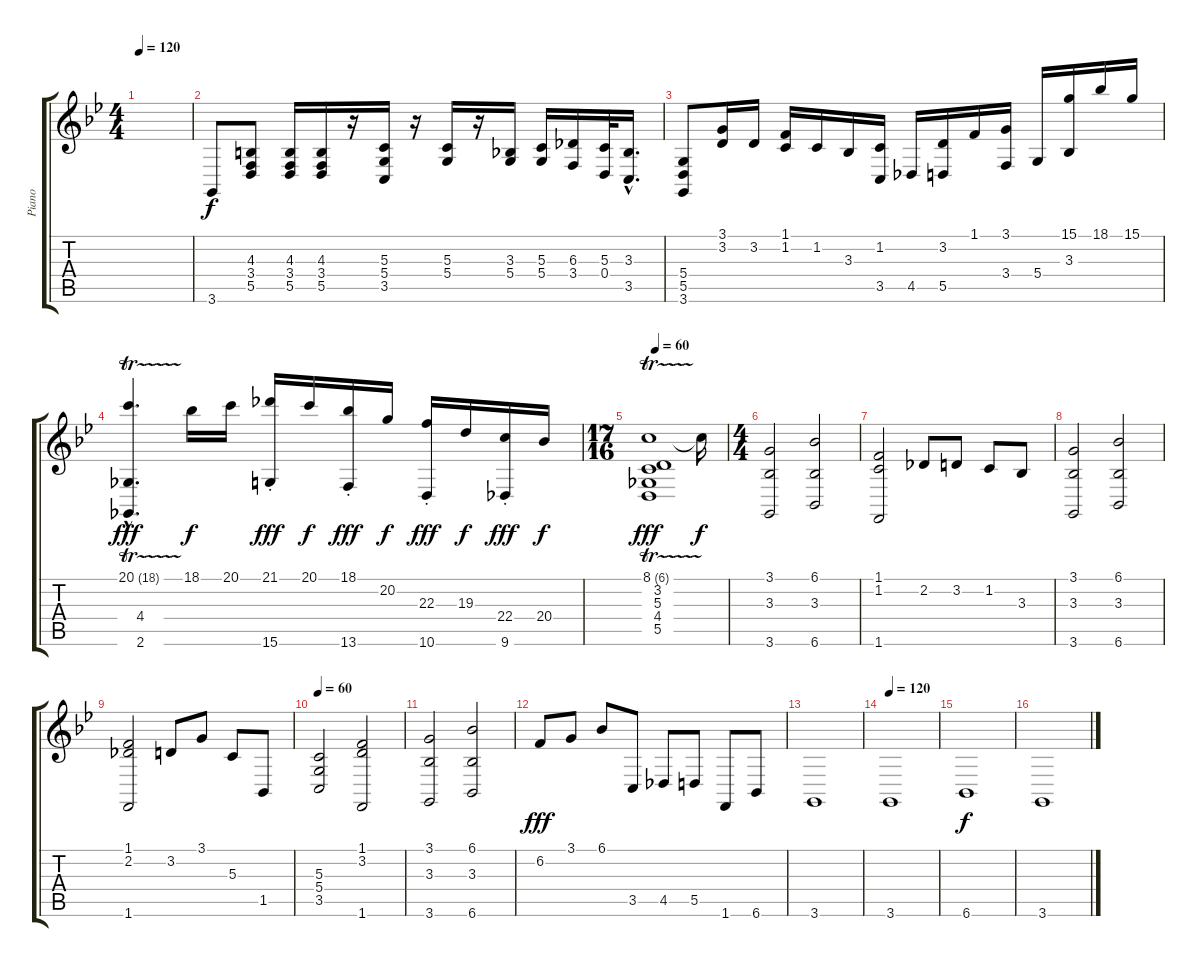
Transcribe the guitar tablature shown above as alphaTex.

\track ("Piano" "Piano") {instrument brightacousticpiano}
\staff {score tabs}
\tuning (E4 B3 G3 D3 A2 E2) {hide}
\ts (4 4)
\tempo 120
\clef g2
\ks gminor
|
3.6.8 (4.3 3.4 5.5).8 (4.3 3.4 5.5).16 (4.3 3.4 5.5).16 r.16 (5.3 5.4 3.5).16 r.16 (5.3 5.4).16 r.16 (3.3 5.4).16 (5.3 5.4).16 (6.3 3.4).16 (5.3 0.4).32 (3.3{hac} 3.5{hac}).16{d} |
(5.4 5.5 3.6).8 (3.1 3.2).16 3.2.16 (1.1 1.2).16 1.2.16 3.3.16 (1.2 3.5).16 4.5.16 (3.2 5.5).16 1.1.16 (3.1 3.4).16 5.4.16 (15.1 3.3).16 18.1.16 15.1.16 |
(20.1{tr (18 32) hac} 4.4{hac} 2.6{hac}).4{d dy fff} 18.1.16{dy f} 20.1.16 (21.1 15.6{st}).16{dy fff} 20.1.16{dy f} (18.1 13.6{st}).16{dy fff} 20.2.16{dy f} (22.3 10.6{st}).16{dy fff} 19.3.16{dy f} (22.4 9.6{st}).16{dy fff} 20.4.16{dy f} |
\ts (17 16)
\tempo 60
(8.1{tr (6 32)} 3.2 5.3 4.4 5.5).1{dy fff} 8.1{t}.16{dy f} |
\ts (4 4)
(3.1 3.3 3.6).2 (6.1 3.3 6.6).2 |
(1.1 1.2 1.6).2 2.2.8 3.2.8 1.2.8 3.3.8 |
(3.1 3.3 3.6).2 (6.1 3.3 6.6).2 |
(1.1 2.2 1.6).2 3.2.8 3.1.8 5.3.8 1.5.8 |
\tempo 60
(5.3 5.4 3.5).2 (1.1 3.2 1.6).2 |
(3.1 3.3 3.6).2 (6.1 3.3 6.6).2 |
6.2.8{dy fff} 3.1.8 6.1.8 3.5.8 4.5.8 5.5.8 1.6.8 6.6.8 |
3.6.1 |
\tempo 120
3.6.1 |
6.6.1{dy f} |
3.6.1
